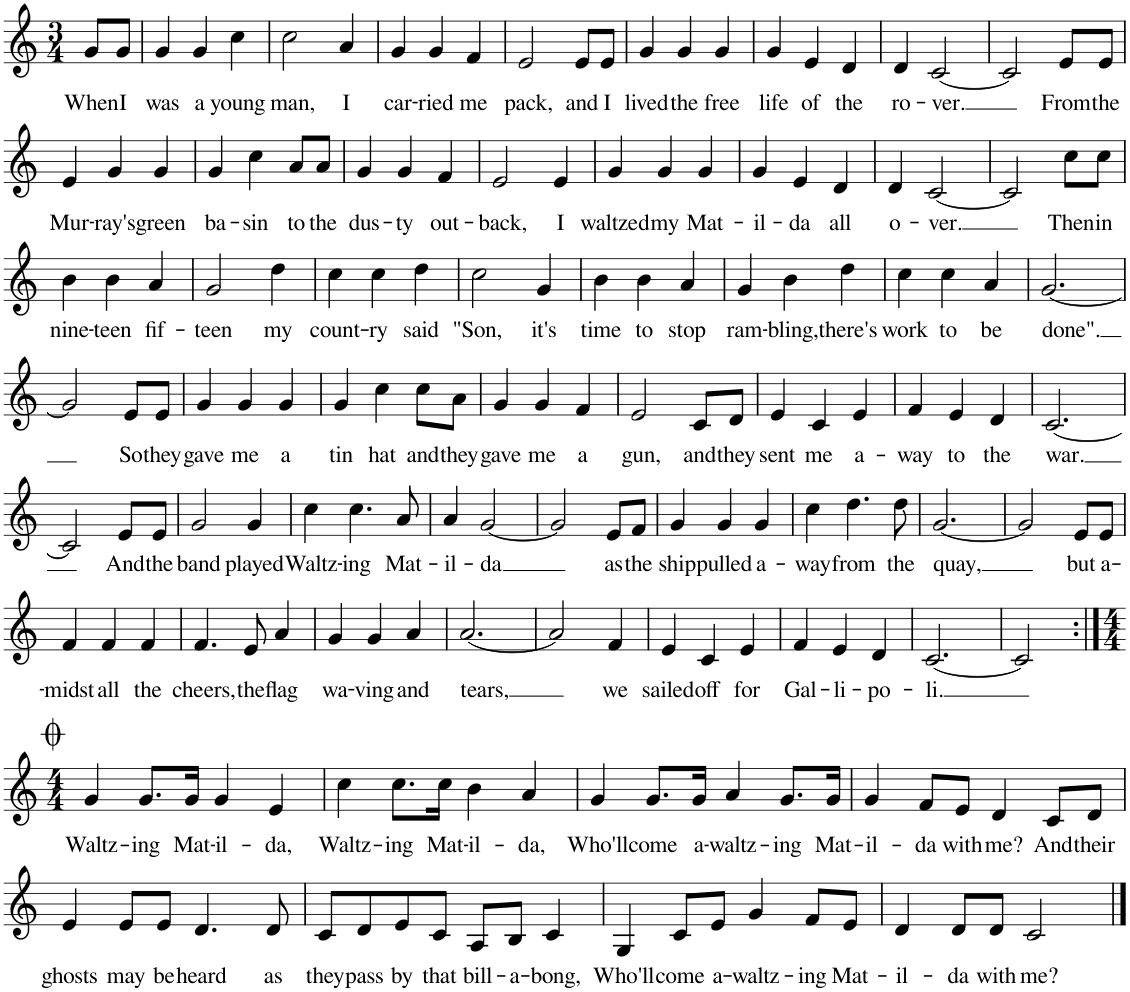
**kern	**text
*part1	*part1
*staff1	*staff1
*I"Piano	*
*I'Pno	*
*clefG2	*
*k[]	*
*M3/4	*
=1	=1
!	!LO:LY:b
8g/L	When
!	!LO:LY:b
8g/J	I
=2	=2
!	!LO:LY:b
4g/	was
!	!LO:LY:b
4g/	a
!	!LO:LY:b
4cc\	young
=3	=3
!	!LO:LY:b
2cc\	man,
!	!LO:LY:b
4a/	I
=4	=4
!	!LO:LY:b
4g/	car-
!	!LO:LY:b
4g/	-ried
!	!LO:LY:b
4f/	me
=5	=5
!	!LO:LY:b
2e/	pack,
!	!LO:LY:b
8e/L	and
!	!LO:LY:b
8e/J	I
=6	=6
!	!LO:LY:b
4g/	lived
!	!LO:LY:b
4g/	the
!	!LO:LY:b
4g/	free
=7	=7
!	!LO:LY:b
4g/	life
!	!LO:LY:b
4e/	of
!	!LO:LY:b
4d/	the
=8	=8
!	!LO:LY:b
4d/	ro-
!	!LO:LY:b
[2c/	-ver.
=9	=9
2c/]	.
!	!LO:LY:b
8e/L	From
!	!LO:LY:b
8e/J	the
!!LO:LB:g=z
=10	=10
!	!LO:LY:b
4e/	Mur-
!	!LO:LY:b
4g/	-ray's
!	!LO:LY:b
4g/	green
=11	=11
!	!LO:LY:b
4g/	ba-
!	!LO:LY:b
4cc\	-sin
!	!LO:LY:b
8a/L	to
!	!LO:LY:b
8a/J	the
=12	=12
!	!LO:LY:b
4g/	dus-
!	!LO:LY:b
4g/	-ty
!	!LO:LY:b
4f/	out-
=13	=13
!	!LO:LY:b
2e/	-back,
!	!LO:LY:b
4e/	I
=14	=14
!	!LO:LY:b
4g/	waltzed
!	!LO:LY:b
4g/	my
!	!LO:LY:b
4g/	Mat-
=15	=15
!	!LO:LY:b
4g/	-il-
!	!LO:LY:b
4e/	-da
!	!LO:LY:b
4d/	all
=16	=16
!	!LO:LY:b
4d/	o-
!	!LO:LY:b
[2c/	-ver.
=17	=17
2c/]	.
!	!LO:LY:b
8cc\L	Then
!	!LO:LY:b
8cc\J	in
!!LO:LB:g=z
=18	=18
!	!LO:LY:b
4b\	nine-
!	!LO:LY:b
4b\	-teen
!	!LO:LY:b
4a/	fif-
=19	=19
!	!LO:LY:b
2g/	-teen
!	!LO:LY:b
4dd\	my
=20	=20
!	!LO:LY:b
4cc\	count-
!	!LO:LY:b
4cc\	-ry
!	!LO:LY:b
4dd\	said
=21	=21
!	!LO:LY:b
2cc\	"Son,
!	!LO:LY:b
4g/	it's
=22	=22
!	!LO:LY:b
4b\	time
!	!LO:LY:b
4b\	to
!	!LO:LY:b
4a/	stop
=23	=23
!	!LO:LY:b
4g/	ram-
!	!LO:LY:b
4b\	-bling,
!	!LO:LY:b
4dd\	there's
=24	=24
!	!LO:LY:b
4cc\	work
!	!LO:LY:b
4cc\	to
!	!LO:LY:b
4a/	be
=25	=25
!	!LO:LY:b
[2.g/	done".
!!LO:LB:g=z
=26	=26
2g/]	.
!	!LO:LY:b
8e/L	So
!	!LO:LY:b
8e/J	they
=27	=27
!	!LO:LY:b
4g/	gave
!	!LO:LY:b
4g/	me
!	!LO:LY:b
4g/	a
=28	=28
!	!LO:LY:b
4g/	tin
!	!LO:LY:b
4cc\	hat
!	!LO:LY:b
8cc\L	and
!	!LO:LY:b
8a\J	they
=29	=29
!	!LO:LY:b
4g/	gave
!	!LO:LY:b
4g/	me
!	!LO:LY:b
4f/	a
=30	=30
!	!LO:LY:b
2e/	gun,
!	!LO:LY:b
8c/L	and
!	!LO:LY:b
8d/J	they
=31	=31
!	!LO:LY:b
4e/	sent
!	!LO:LY:b
4c/	me
!	!LO:LY:b
4e/	a-
=32	=32
!	!LO:LY:b
4f/	-way
!	!LO:LY:b
4e/	to
!	!LO:LY:b
4d/	the
=33	=33
!	!LO:LY:b
[2.c/	war.
!!LO:LB:g=z
=34	=34
2c/]	.
!	!LO:LY:b
8e/L	And
!	!LO:LY:b
8e/J	the
=35	=35
!	!LO:LY:b
2g/	band
!	!LO:LY:b
4g/	played
=36	=36
!	!LO:LY:b
4cc\	Waltz-
!	!LO:LY:b
4.cc\	-ing
!	!LO:LY:b
8a/	Mat-
=37	=37
!	!LO:LY:b
4a/	-il-
!	!LO:LY:b
[2g/	-da
=38	=38
2g/]	.
!	!LO:LY:b
8e/L	as
!	!LO:LY:b
8f/J	the
=39	=39
!	!LO:LY:b
4g/	ship
!	!LO:LY:b
4g/	pulled
!	!LO:LY:b
4g/	a-
=40	=40
!	!LO:LY:b
4cc\	-way
!	!LO:LY:b
4.dd\	from
!	!LO:LY:b
8dd\	the
=41	=41
!	!LO:LY:b
[2.g/	quay,
=42	=42
2g/]	.
!	!LO:LY:b
8e/L	but
!	!LO:LY:b
8e/J	a-
!!LO:LB:g=z
=43	=43
!	!LO:LY:b
4f/	-midst
!	!LO:LY:b
4f/	all
!	!LO:LY:b
4f/	the
=44	=44
!	!LO:LY:b
4.f/	cheers,
!	!LO:LY:b
8e/	the
!	!LO:LY:b
4a/	flag
=45	=45
!	!LO:LY:b
4g/	wa-
!	!LO:LY:b
4g/	-ving
!	!LO:LY:b
4a/	and
=46	=46
!	!LO:LY:b
[2.a/	tears,
=47	=47
2a/]	.
!	!LO:LY:b
4f/	we
=48	=48
!	!LO:LY:b
4e/	sailed
!	!LO:LY:b
4c/	off
!	!LO:LY:b
4e/	for
=49	=49
!	!LO:LY:b
4f/	Gal-
!	!LO:LY:b
4e/	-li-
!	!LO:LY:b
4d/	-po-
=50	=50
!	!LO:LY:b
[2.c/	-li.
=51	=51
2c/]	.
!!LO:LB:g=z
=52:|!	=52:|!
*M4/4	*
!	!LO:LY:b
4g/	Waltz-
!	!LO:LY:b
8.g/L	-ing
!	!LO:LY:b
16g/Jk	Mat-
!	!LO:LY:b
4g/	-il-
!	!LO:LY:b
4e/	-da,
=53	=53
!	!LO:LY:b
4cc\	Waltz-
!	!LO:LY:b
8.cc\L	-ing
!	!LO:LY:b
16cc\Jk	Mat-
!	!LO:LY:b
4b\	-il-
!	!LO:LY:b
4a/	-da,
=54	=54
!	!LO:LY:b
4g/	Who'll
!	!LO:LY:b
8.g/L	come
!	!LO:LY:b
16g/Jk	a-
!	!LO:LY:b
4a/	-waltz-
!	!LO:LY:b
8.g/L	-ing
!	!LO:LY:b
16g/Jk	Mat-
=55	=55
!	!LO:LY:b
4g/	-il-
!	!LO:LY:b
8f/L	-da
!	!LO:LY:b
8e/J	with
!	!LO:LY:b
4d/	me?
!	!LO:LY:b
8c/L	And
!	!LO:LY:b
8d/J	their
!!LO:LB:g=z
=56	=56
!	!LO:LY:b
4e/	ghosts
!	!LO:LY:b
8e/L	may
!	!LO:LY:b
8e/J	be
!	!LO:LY:b
4.d/	heard
!	!LO:LY:b
8d/	as
=57	=57
!	!LO:LY:b
8c/L	they
!	!LO:LY:b
8d/	pass
!	!LO:LY:b
8e/	by
!	!LO:LY:b
8c/J	that
!	!LO:LY:b
8A/L	bill-
!	!LO:LY:b
8B/J	-a-
!	!LO:LY:b
4c/	-bong,
=58	=58
!	!LO:LY:b
4G/	Who'll
!	!LO:LY:b
8c/L	come
!	!LO:LY:b
8e/J	a-
!	!LO:LY:b
4g/	-waltz-
!	!LO:LY:b
8f/L	-ing
!	!LO:LY:b
8e/J	Mat-
=59	=59
!	!LO:LY:b
4d/	-il-
!	!LO:LY:b
8d/L	-da
!	!LO:LY:b
8d/J	with
!	!LO:LY:b
2c/	me?
==	==
*-	*-
